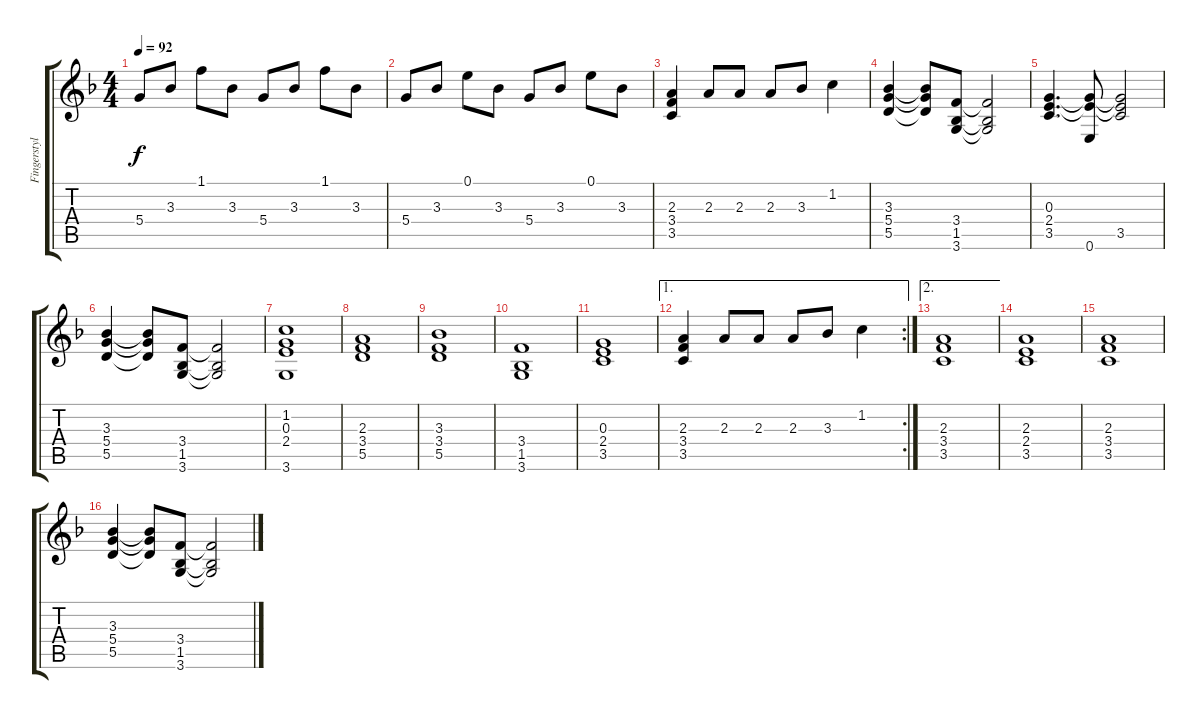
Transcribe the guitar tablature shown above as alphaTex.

\track ("Fingerstyle guitar" "Fingerstyl") {instrument acousticguitarnylon}
\staff {score tabs}
\tuning (E4 B3 G3 D3 A2 E2) {hide}
\ts (4 4)
\tempo 92
\clef g2
\ks f
5.4.8{dy f} 3.3.8 1.1.8 3.3.8 5.4.8 3.3.8 1.1.8 3.3.8 |
5.4.8 3.3.8 0.1.8 3.3.8 5.4.8 3.3.8 0.1.8 3.3.8 |
(2.3 3.4 3.5).4 2.3.8 2.3.8 2.3.8 3.3.8 1.2.4 |
(3.3 5.4 5.5).4 (3.3{t} 5.4{t} 5.5{t}).8 (3.4 1.5 3.6).8 (3.4{t} 1.5{t} 3.6{t}).2 |
(0.3 2.4 3.5).4{d} (0.3{t} 2.4{t} 0.6).8 (0.3{t} 2.4{t} 3.5).2 |
(3.3 5.4 5.5).4 (3.3{t} 5.4{t} 5.5{t}).8 (3.4 1.5 3.6).8 (3.4{t} 1.5{t} 3.6{t}).2 |
(1.2 0.3 2.4 3.6).1 |
(2.3 3.4 5.5).1 |
(3.3 3.4 5.5).1 |
(3.4 1.5 3.6).1 |
(0.3 2.4 3.5).1 |
\ae 1
\rc 2
(2.3 3.4 3.5).4 2.3.8 2.3.8 2.3.8 3.3.8 1.2.4 |
\ae 2
(2.3 3.4 3.5).1 |
(2.3 2.4 3.5).1 |
(2.3 3.4 3.5).1 |
(3.3 5.4 5.5).4 (3.3{t} 5.4{t} 5.5{t}).8 (3.4 1.5 3.6).8 (3.4{t} 1.5{t} 3.6{t}).2
